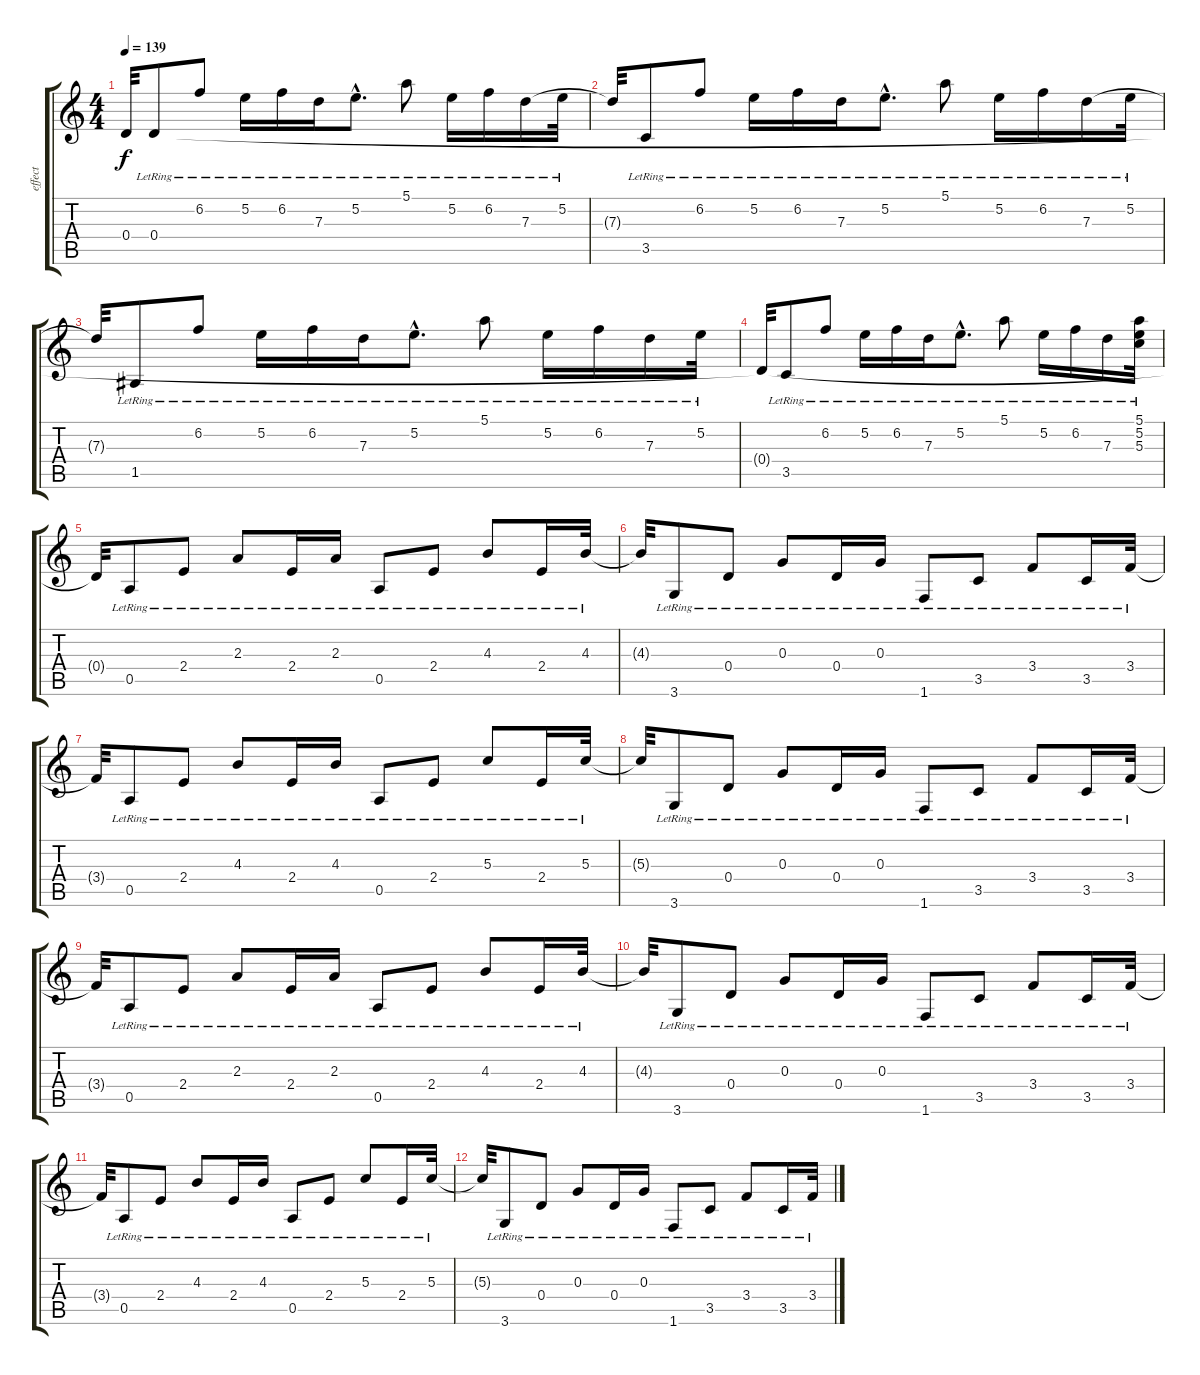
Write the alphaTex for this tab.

\track ("effect" "effect") {instrument electricguitarjazz}
\staff {score tabs}
\tuning (E4 B3 G3 D3 A2 E2) {hide}
\ts (4 4)
\tempo 139
\clef g2
\ks c
0.4{t}.32{dy f} 0.4{lr}.8 6.2{lr}.8 5.2{lr}.16 6.2{lr}.16 7.3{lr}.16 5.2{hac lr}.8{d} 5.1{lr}.8 5.2{lr}.16 6.2{lr}.16 7.3{lr}.16 5.2{lr}.32 |
7.3{t}.32 3.5{lr}.8 6.2{lr}.8 5.2{lr}.16 6.2{lr}.16 7.3{lr}.16 5.2{hac lr}.8{d} 5.1{lr}.8 5.2{lr}.16 6.2{lr}.16 7.3{lr}.16 5.2{lr}.32 |
7.3{t}.32 1.5{lr}.8 6.2{lr}.8 5.2{lr}.16 6.2{lr}.16 7.3{lr}.16 5.2{hac lr}.8{d} 5.1{lr}.8 5.2{lr}.16 6.2{lr}.16 7.3{lr}.16 5.2{lr}.32 |
0.4{t}.32 3.5{lr}.8 6.2{lr}.8 5.2{lr}.16 6.2{lr}.16 7.3{lr}.16 5.2{hac lr}.8{d} 5.1{lr}.8 5.2{lr}.16 6.2{lr}.16 7.3{lr}.16 (5.1{lr} 5.2{lr} 5.3{lr}).32 |
0.4{t}.32 0.5{lr}.8 2.4{lr}.8 2.3{lr}.8 2.4{lr}.16 2.3{lr}.16 0.5{lr}.8 2.4{lr}.8 4.3{lr}.8 2.4{lr}.16 4.3{lr}.32 |
4.3{t}.32 3.6{lr}.8 0.4{lr}.8 0.3{lr}.8 0.4{lr}.16 0.3{lr}.16 1.6{lr}.8 3.5{lr}.8 3.4{lr}.8 3.5{lr}.16 3.4{lr}.32 |
3.4{t}.32 0.5{lr}.8 2.4{lr}.8 4.3{lr}.8 2.4{lr}.16 4.3{lr}.16 0.5{lr}.8 2.4{lr}.8 5.3{lr}.8 2.4{lr}.16 5.3{lr}.32 |
5.3{t}.32 3.6{lr}.8 0.4{lr}.8 0.3{lr}.8 0.4{lr}.16 0.3{lr}.16 1.6{lr}.8 3.5{lr}.8 3.4{lr}.8 3.5{lr}.16 3.4{lr}.32 |
3.4{t}.32 0.5{lr}.8 2.4{lr}.8 2.3{lr}.8 2.4{lr}.16 2.3{lr}.16 0.5{lr}.8 2.4{lr}.8 4.3{lr}.8 2.4{lr}.16 4.3{lr}.32 |
4.3{t}.32 3.6{lr}.8 0.4{lr}.8 0.3{lr}.8 0.4{lr}.16 0.3{lr}.16 1.6{lr}.8 3.5{lr}.8 3.4{lr}.8 3.5{lr}.16 3.4{lr}.32 |
3.4{t}.32 0.5{lr}.8 2.4{lr}.8 4.3{lr}.8 2.4{lr}.16 4.3{lr}.16 0.5{lr}.8 2.4{lr}.8 5.3{lr}.8 2.4{lr}.16 5.3{lr}.32 |
5.3{t}.32 3.6{lr}.8 0.4{lr}.8 0.3{lr}.8 0.4{lr}.16 0.3{lr}.16 1.6{lr}.8 3.5{lr}.8 3.4{lr}.8 3.5{lr}.16 3.4{lr}.32
